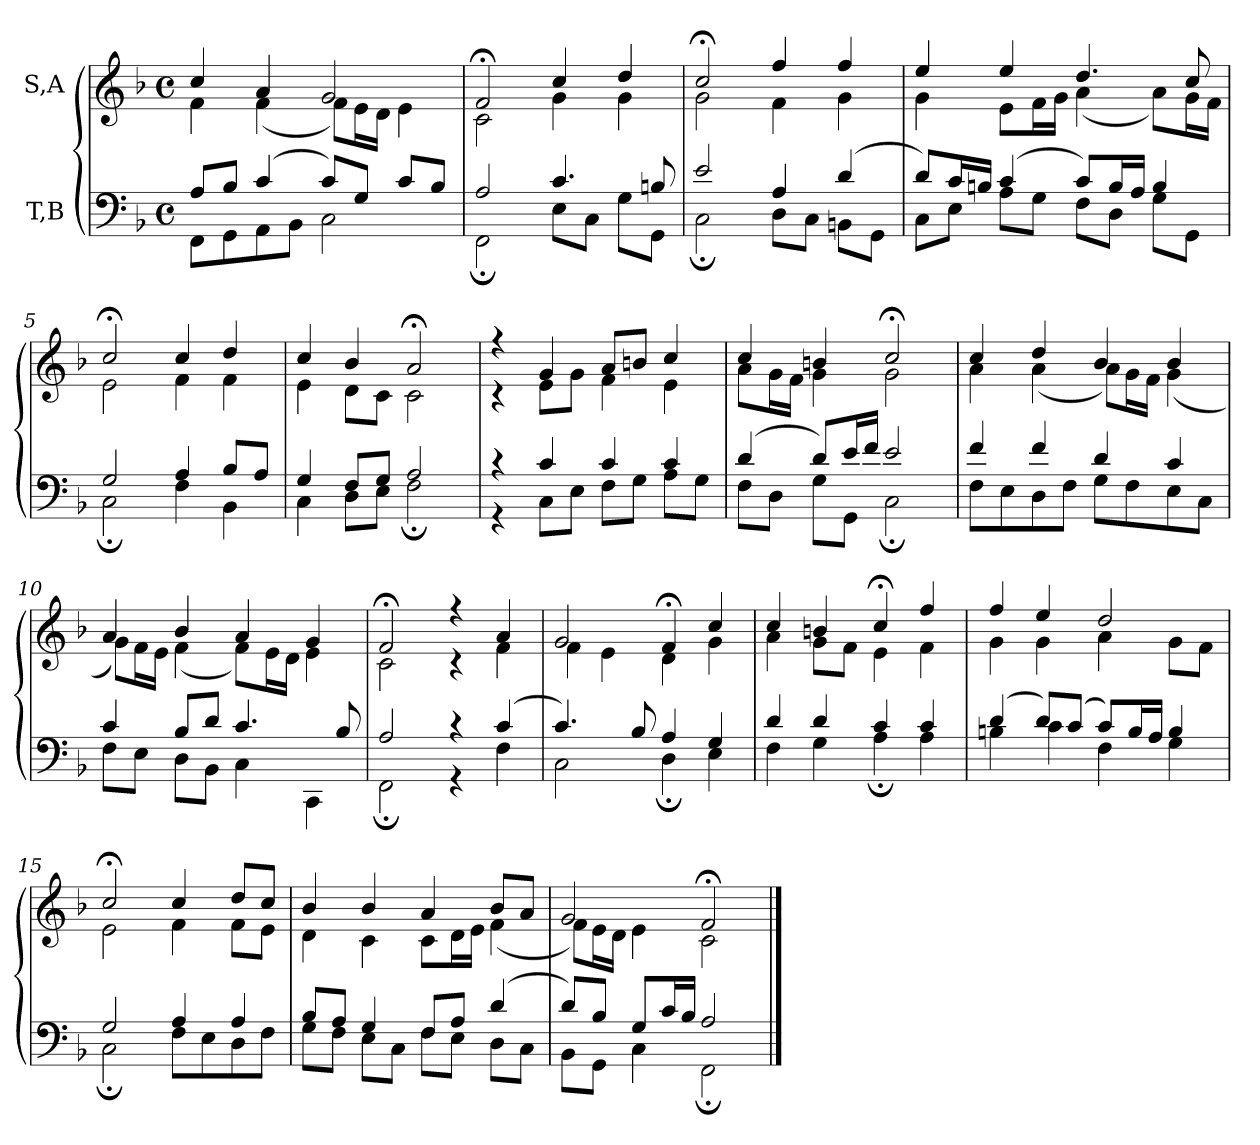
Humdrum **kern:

**kern	**kern
*part2	*part1
*staff2	*staff1
*I"T,B	*I"S,A
*clefF4	*clefG2
*k[b-]	*k[b-]
*M4/4	*M4/4
*met(c)	*met(c)
=1	=1
*^	*^
8AL	8FFL	4cc	4f
8B-J	8GG	.	.
(>4c	8AA	4a	(<4f
.	8BB-J	.	.
8cL)	2C	2g	8fL)
8GJ	.	.	16eL
.	.	.	16dJJ
8cL	.	.	4e
8B-J	.	.	.
=2	=2	=2	=2
2A	2FF;	2f;<	2c
4.c	8EL	4cc	4g
.	8CJ	.	.
.	8GL	4dd	4g
8Bn	8GGJ	.	.
=3	=3	=3	=3
2e	2C;	2cc;<	2g
4A	8DL	4ff	4f
.	8CJ	.	.
(>4d	8BBnL	4ff	4g
.	8GGJ	.	.
=4	=4	=4	=4
8dL)	8CL	4ee	4g
16cL	8EJ	.	.
16BnJJ	.	.	.
(>4c	8AL	4ee	8eL
.	8GJ	.	16fL
.	.	.	16gJJ
8cL)	8FL	4.dd	(<4a
16BL	8DJ	.	.
16AJJ	.	.	.
4B	8GL	.	8aL)
.	8GGJ	8cc	16gL
.	.	.	16fJJ
=5	=5	=5	=5
2G	2C;	2cc;<	2e
4A	4F	4cc	4f
8B-L	4BB-	4dd	4f
8AJ	.	.	.
=6	=6	=6	=6
4G	4C	4cc	4e
8FL	8DL	4b-	8dL
8GJ	8EJ	.	8cJ
2A	2F;	2a;<	2c
=7	=7	=7	=7
4r	4r	4r	4r
4c	8CL	4g	8eL
.	8EJ	.	8gJ
4c	8FL	8aL	4f
.	8GJ	8bnJ	.
4c	8AL	4cc	4e
.	8GJ	.	.
=8	=8	=8	=8
(>4d	8FL	4cc	8aL
.	8DJ	.	16gL
.	.	.	16fJJ
8dL)	8GL	4bn	4g
16eL	8GGJ	.	.
16fJJ	.	.	.
2e	2C;	2cc;<	2g
=9	=9	=9	=9
4f	8FL	4cc	4a
.	8E	.	.
4f	8D	4dd	(<4a
.	8FJ	.	.
4d	8GL	4b-	8aL)
.	8F	.	16gL
.	.	.	16fJJ
4c	8E	4b-	(<4g
.	8CJ	.	.
=10	=10	=10	=10
4c	8FL	4a	8gL)
.	8EJ	.	16fL
.	.	.	16eJJ
8B-L	8DL	4b-	(<4f
8dJ	8BB-J	.	.
4.c	4C	4a	8fL)
.	.	.	16eL
.	.	.	16dJJ
.	4CC	4g	4e
8B-	.	.	.
=11	=11	=11	=11
2A	2FF;	2f;<	2c
4r	4r	4r	4r
(>4c	4F	4a	4f
=12	=12	=12	=12
4.c)	2C	2g	4f
.	.	.	4e
8B-	.	.	.
4A	4D;	4f;<	4d
4G	4E	4cc	4g
=13	=13	=13	=13
4d	4F	4cc	4a
4d	4G	4bn	8gL
.	.	.	8fJ
4c	4A;	4cc;<	4e
4c	4A	4ff	4f
=14	=14	=14	=14
(>4d	4Bn	4ff	4g
8dL)	4c	4ee	4g
(>8cJ	.	.	.
8cL)	4F	2dd	4a
16BL	.	.	.
16AJJ	.	.	.
4B	4G	.	8gL
.	.	.	8fJ
=15	=15	=15	=15
2G	2C;	2cc;<	2e
4A	8FL	4cc	4f
.	8E	.	.
4A	8D	8ddL	8fL
.	8FJ	8ccJ	8eJ
=16	=16	=16	=16
8B-L	8GL	4b-	4d
8AJ	8FJ	.	.
4G	8EL	4b-	4c
.	8CJ	.	.
8FL	8FL	4a	8cL
8AJ	8EJ	.	16dL
.	.	.	16eJJ
(>4d	8DL	8b-L	(<4f
.	8CJ	8aJ	.
=17	=17	=17	=17
8dL)	8BB-L	2g	8fL)
8B-J	8GGJ	.	16eL
.	.	.	16dJJ
8GL	4C	.	4e
16cL	.	.	.
16B-JJ	.	.	.
2A	2FF;	2f;<	2c
*v	*v	*	*
*	*v	*v
==	==
*-	*-
